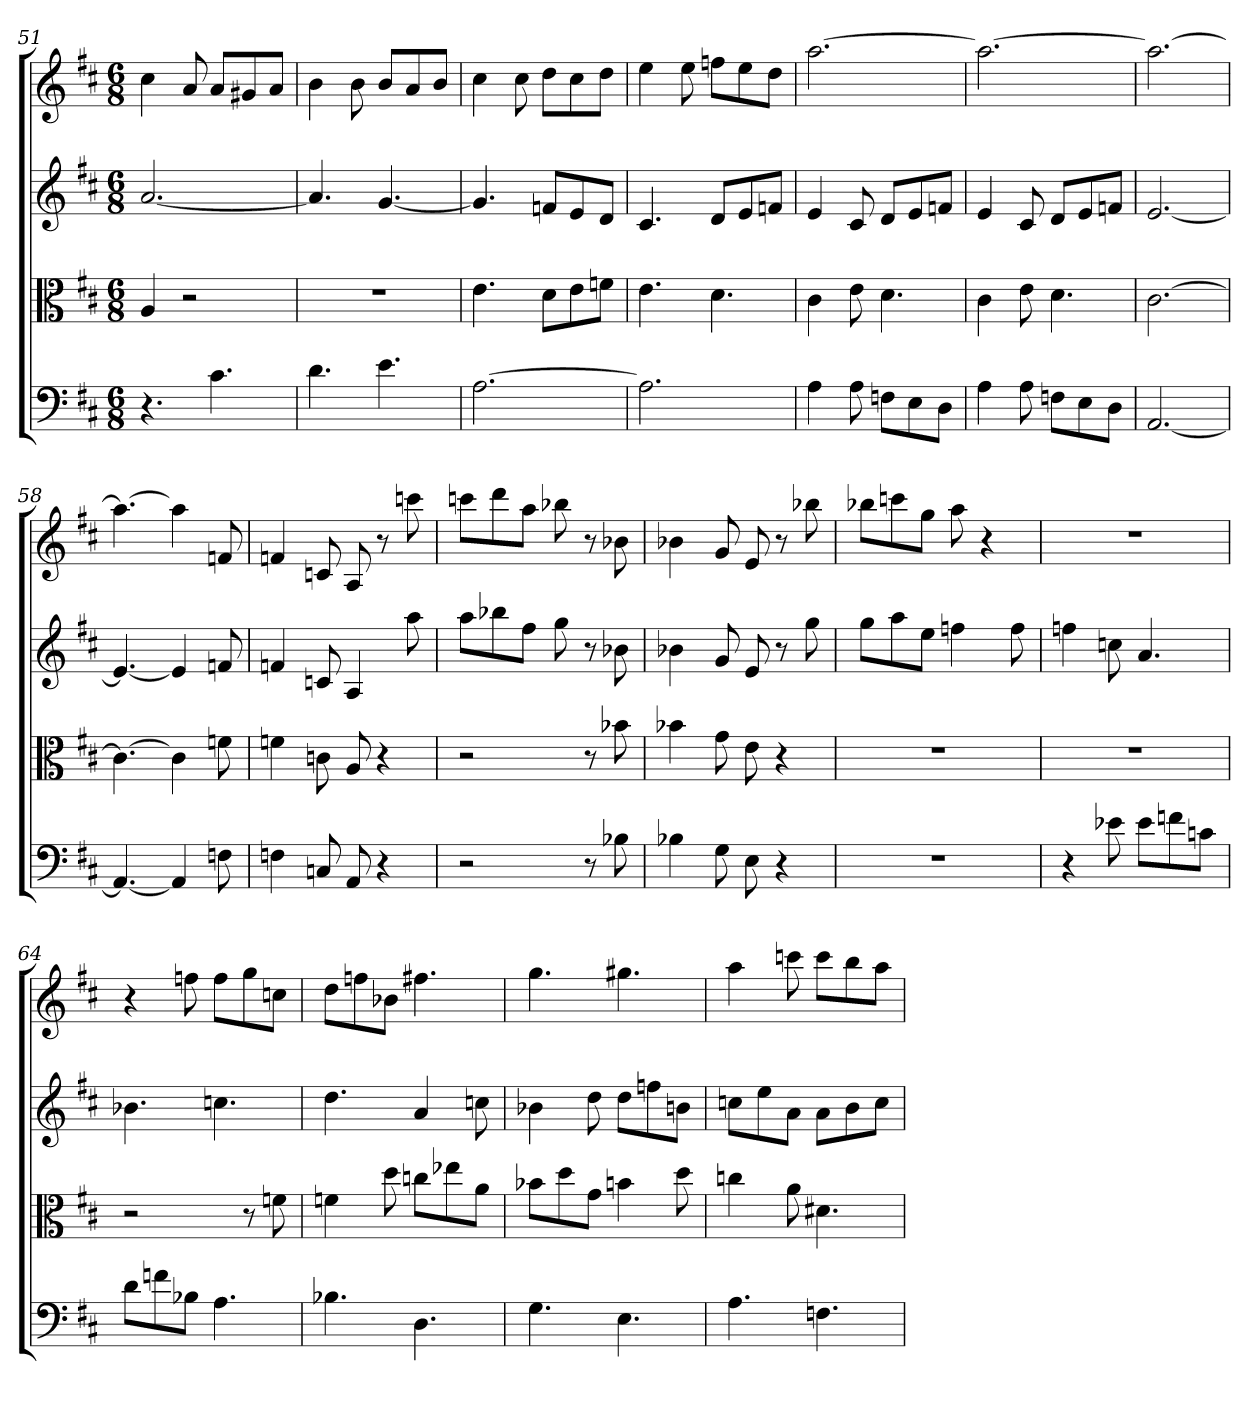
**kern	**kern	**kern	**kern
*part4	*part3	*part2	*part1
*staff4	*staff3	*staff2	*staff1
*clefF4	*clefC3	*	*
*k[f#c#]	*k[f#c#]	*k[f#c#]	*k[f#c#]
*D:	*D:	*D:	*D:
*M6/8	*M6/8	*M6/8	*M6/8
=51	=51	=51	=51
4.r	4A	[2.a	4cc#
.	2r	.	8a
4.c#	.	.	8aL
.	.	.	8g#X
.	.	.	8aJ
=52	=52	=52	=52
4.d	2.r	4.a]	4b
.	.	.	8b
4.e	.	[4.g	8bL
.	.	.	8a
.	.	.	8bJ
=53	=53	=53	=53
[2.A	4.e	4.g]	4cc#
.	.	.	8cc#
.	8d\L	8fnL	8ddL
.	8e\	8e	8cc#
.	8fn\J	8dJ	8ddJ
=54	=54	=54	=54
2.A]	4.e	4.c#	4ee
.	.	.	8ee
.	4.d	8dL	8ffnL
.	.	8e	8ee
.	.	8fnJ	8ddJ
=55	=55	=55	=55
4A	4c#	4e	[2.aa
8A	8e	8c#	.
8Fn\L	4.d	8dL	.
8E\	.	8e	.
8D\J	.	8fnJ	.
=56	=56	=56	=56
4A	4c#	4e	2.aa_
8A	8e	8c#	.
8Fn\L	4.d	8dL	.
8E\	.	8e	.
8D\J	.	8fnJ	.
=57	=57	=57	=57
[2.AA	[2.c#	[2.e	2.aa_
=58	=58	=58	=58
4.AA_	4.c#_	4.e_	4.aa_
4AA]	4c#]	4e]	4aa]
8Fn	8fn	8fn	8fn
=59	=59	=59	=59
4Fn	4fn	4fn	4fn
8Cn	8cn	8cn	8cn
8AA	8A	4A	8A
4r	4r	.	8r
.	.	8aa	8cccn
=60	=60	=60	=60
2r	2r	8aaL	8cccnL
.	.	8bb-X	8ddd
.	.	8ff#J	8aaJ
.	.	8gg	8bb-X
8r	8r	8r	8r
8B-X	8b-X	8b-X	8b-X
=61	=61	=61	=61
4B-X	4b-X	4b-X	4b-X
8G	8g	8g	8g
8E	8e	8e	8e
4r	4r	8r	8r
.	.	8gg	8bb-X
=62	=62	=62	=62
2.r	2.r	8ggL	8bb-XL
.	.	8aa	8cccn
.	.	8eeJ	8ggJ
.	.	4ffn	8aa
.	.	.	4r
.	.	8ff	.
=63	=63	=63	=63
4r	2.r	4ffn	2.r
8e-X	.	8ccn	.
8e-\L	.	4.a	.
8fn\	.	.	.
8cn\J	.	.	.
=64	=64	=64	=64
8d\L	2r	4.b-X	4r
8fn\	.	.	.
8B-X\J	.	.	8ffn
4.A	.	4.ccn	8ffL
.	8r	.	8gg
.	8fn	.	8ccnJ
=65	=65	=65	=65
4.B-X	4fn	4.dd	8ddL
.	.	.	8ffn
.	8dd	.	8b-XJ
4.D	8ccn\L	4a	4.ff#X
.	8ee-X\	.	.
.	8a\J	8ccn	.
=66	=66	=66	=66
4.G	8b-X\L	4b-X	4.gg
.	8dd\	.	.
.	8g\J	8dd	.
4.E	4bn	8ddL	4.gg#X
.	.	8ffn	.
.	8dd	8bnJ	.
=67	=67	=67	=67
4.A	4ccn	8ccnL	4aa
.	.	8ee	.
.	8a	8aJ	8cccn
4.Fn	4.d#X	8aL	8cccL
.	.	8b	8bb
.	.	8ccJ	8aaJ
=	=	=	=
*-	*-	*-	*-
